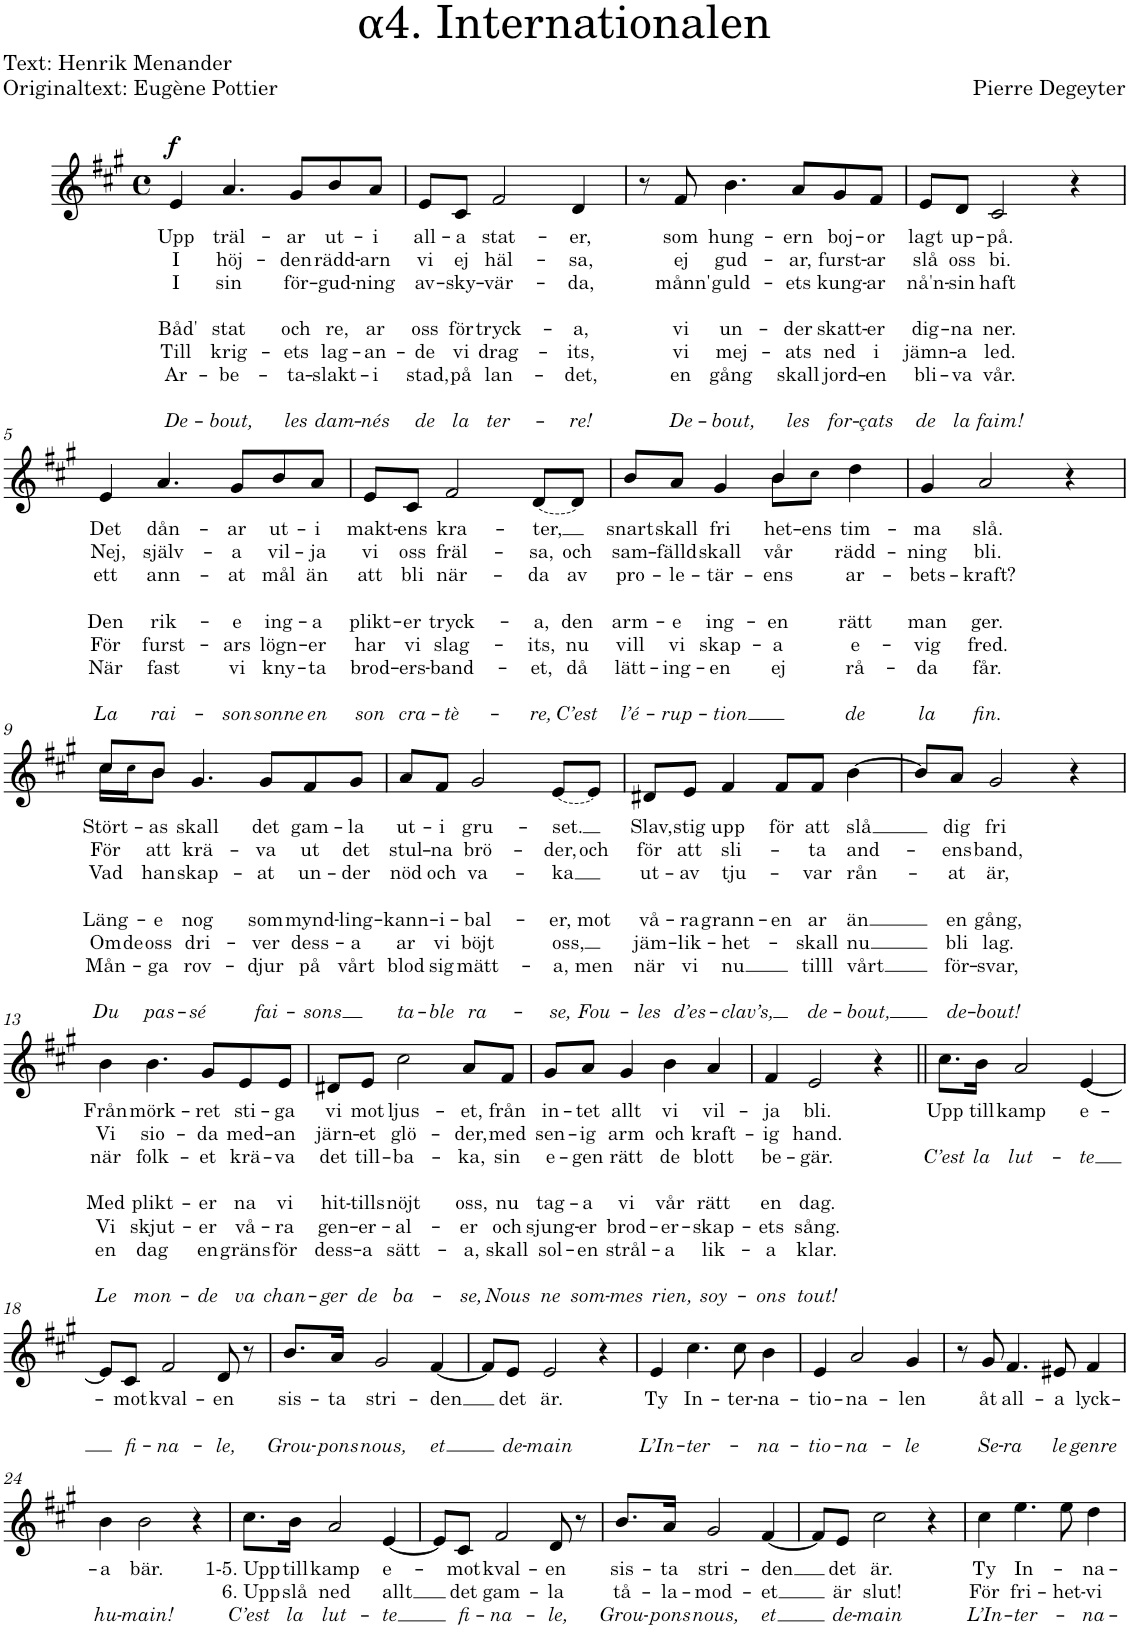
**kern	**text	**text	**text	**text	**text	**text	**text	**text	**text	**dynam
*part1	*part1	*part1	*part1	*part1	*part1	*part1	*part1	*part1	*part1	*part1
*staff1	*staff1	*staff1	*staff1	*staff1	*staff1	*staff1	*staff1	*staff1	*staff1	*staff1
*I"Röst	*	*	*	*	*	*	*	*	*	*
*clefG2	*	*	*	*	*	*	*	*	*	*
*k[f#c#g#]	*	*	*	*	*	*	*	*	*	*
*M4/4	*	*	*	*	*	*	*	*	*	*
*met(c)	*	*	*	*	*	*	*	*	*	*
=1	=1	=1	=1	=1	=1	=1	=1	=1	=1	=1
!	!LO:LY:b	!LO:LY:b	!LO:LY:b	!	!LO:LY:b	!LO:LY:b	!LO:LY:b	!	!LO:LY:b	!LO:DY:a
4e/	Upp	I	I	.	Båd'	Till	Ar-	.	De-	f
!	!LO:LY:b	!LO:LY:b	!LO:LY:b	!	!LO:LY:b	!LO:LY:b	!LO:LY:b	!	!LO:LY:b	!
4.a/	träl-	höj-	sin	.	stat	krig-	-be-	.	-bout,	.
!	!LO:LY:b	!LO:LY:b	!LO:LY:b	!	!LO:LY:b	!LO:LY:b	!LO:LY:b	!	!LO:LY:b	!
8g#/L	-ar	-den	för-	.	och	-ets	-ta-	.	les	.
!	!LO:LY:b	!LO:LY:b	!LO:LY:b	!	!LO:LY:b	!LO:LY:b	!LO:LY:b	!	!LO:LY:b	!
8b/	ut-	rädd-	-gud-	.	-re,	lag-	slakt-	.	dam-	.
!	!LO:LY:b	!LO:LY:b	!LO:LY:b	!	!LO:LY:b	!LO:LY:b	!LO:LY:b	!	!LO:LY:b	!
8a/J	-i	-arn	-ning	.	-ar	-an-	i	.	-nés	.
=2	=2	=2	=2	=2	=2	=2	=2	=2	=2	=2
!	!LO:LY:b	!LO:LY:b	!LO:LY:b	!	!LO:LY:b	!LO:LY:b	!LO:LY:b	!	!LO:LY:b	!
8e/L	all-	vi	av-	.	oss	-de	stad,	.	de	.
!	!LO:LY:b	!LO:LY:b	!LO:LY:b	!	!LO:LY:b	!LO:LY:b	!LO:LY:b	!	!LO:LY:b	!
8c#/J	-a	ej	-sky-	.	för	vi	på	.	la	.
!	!LO:LY:b	!LO:LY:b	!LO:LY:b	!	!LO:LY:b	!LO:LY:b	!LO:LY:b	!	!LO:LY:b	!
2f#/	stat-	häl-	-vär-	.	tryck-	drag-	lan-	.	ter-	.
!	!LO:LY:b	!LO:LY:b	!LO:LY:b	!	!LO:LY:b	!LO:LY:b	!LO:LY:b	!	!LO:LY:b	!
4d/	-er,	-sa,	-da,	.	-a,	-its,	-det,	.	-re!	.
=3	=3	=3	=3	=3	=3	=3	=3	=3	=3	=3
8r	.	.	.	.	.	.	.	.	.	.
!	!LO:LY:b	!LO:LY:b	!LO:LY:b	!	!LO:LY:b	!LO:LY:b	!LO:LY:b	!	!LO:LY:b	!
8f#/	som	ej	månn'	.	vi	vi	en	.	De-	.
!	!LO:LY:b	!LO:LY:b	!LO:LY:b	!	!LO:LY:b	!LO:LY:b	!LO:LY:b	!	!LO:LY:b	!
4.b\	hung-	gud-	guld-	.	un-	mej-	gång	.	-bout,	.
!	!LO:LY:b	!LO:LY:b	!LO:LY:b	!	!LO:LY:b	!LO:LY:b	!LO:LY:b	!	!LO:LY:b	!
8a/L	-ern	-ar,	-ets	.	-der	-ats	skall	.	les	.
!	!LO:LY:b	!LO:LY:b	!LO:LY:b	!	!LO:LY:b	!LO:LY:b	!LO:LY:b	!	!LO:LY:b	!
8g#/	boj-	furst-	kung-	.	skatt-	ned	jord-	.	for-	.
!	!LO:LY:b	!LO:LY:b	!LO:LY:b	!	!LO:LY:b	!LO:LY:b	!LO:LY:b	!	!LO:LY:b	!
8f#/J	-or	-ar	-ar	.	-er	i	-en	.	-çats	.
=4	=4	=4	=4	=4	=4	=4	=4	=4	=4	=4
!	!LO:LY:b	!LO:LY:b	!LO:LY:b	!	!LO:LY:b	!LO:LY:b	!LO:LY:b	!	!LO:LY:b	!
8e/L	lagt	slå	nå'n-	.	dig-	jämn-	bli-	.	de	.
!	!LO:LY:b	!LO:LY:b	!LO:LY:b	!	!LO:LY:b	!LO:LY:b	!LO:LY:b	!	!LO:LY:b	!
8d/J	up-	oss	-sin	.	-na	-a	-va	.	la	.
!	!LO:LY:b	!LO:LY:b	!LO:LY:b	!	!LO:LY:b	!LO:LY:b	!LO:LY:b	!	!LO:LY:b	!
2c#/	-på.	bi.	haft	.	ner.	led.	vår.	.	faim!	.
4r	.	.	.	.	.	.	.	.	.	.
!!LO:LB:g=z
=5	=5	=5	=5	=5	=5	=5	=5	=5	=5	=5
!	!LO:LY:b	!LO:LY:b	!LO:LY:b	!	!LO:LY:b	!LO:LY:b	!LO:LY:b	!	!LO:LY:b	!
4e/	Det	Nej,	ett	.	Den	För	När	.	La	.
!	!LO:LY:b	!LO:LY:b	!LO:LY:b	!	!LO:LY:b	!LO:LY:b	!LO:LY:b	!	!LO:LY:b	!
4.a/	dån-	själv-	ann-	.	rik-	furst-	fast	.	rai-	.
!	!LO:LY:b	!LO:LY:b	!LO:LY:b	!	!LO:LY:b	!LO:LY:b	!LO:LY:b	!	!LO:LY:b	!
8g#/L	-ar	-a	-at	.	-e	-ars	vi	.	-son	.
!	!LO:LY:b	!LO:LY:b	!LO:LY:b	!	!LO:LY:b	!LO:LY:b	!LO:LY:b	!	!LO:LY:b	!
8b/	ut-	vil-	mål	.	ing-	lögn-	kny-	.	sonne	.
!	!LO:LY:b	!LO:LY:b	!LO:LY:b	!	!LO:LY:b	!LO:LY:b	!LO:LY:b	!	!LO:LY:b	!
8a/J	-i	ja	än	.	-a	-er	-ta	.	en	.
=6	=6	=6	=6	=6	=6	=6	=6	=6	=6	=6
!	!LO:LY:b	!LO:LY:b	!LO:LY:b	!	!LO:LY:b	!LO:LY:b	!LO:LY:b	!	!LO:LY:b	!
8e/L	makt-	vi	att	.	plikt-	har	brod-	.	son	.
!	!LO:LY:b	!LO:LY:b	!LO:LY:b	!	!LO:LY:b	!LO:LY:b	!LO:LY:b	!	!LO:LY:b	!
8c#/J	-ens	oss	bli	.	-er	vi	-ers-	.	cra-	.
!	!LO:LY:b	!LO:LY:b	!LO:LY:b	!	!LO:LY:b	!LO:LY:b	!LO:LY:b	!	!LO:LY:b	!
2f#/	kra-	fräl-	när-	.	tryck-	slag-	-band-	.	-tè-	.
!LO:T:dash	!LO:LY:b	!LO:LY:b	!LO:LY:b	!	!LO:LY:b	!LO:LY:b	!LO:LY:b	!	!LO:LY:b	!
[8d/L	-ter,	-sa,	-da	.	-a,	-its,	-et,	.	-re,	.
!	!	!LO:LY:b	!LO:LY:b	!	!LO:LY:b	!LO:LY:b	!LO:LY:b	!	!LO:LY:b	!
8d/J]	.	och	av	.	den	nu	då	.	C’est	.
=7	=7	=7	=7	=7	=7	=7	=7	=7	=7	=7
!	!LO:LY:b	!LO:LY:b	!LO:LY:b	!	!LO:LY:b	!LO:LY:b	!LO:LY:b	!	!LO:LY:b	!
*^	*	*	*	*	*	*	*	*	*	*
8b/L	2ryy	snart	sam-	pro-	.	arm-	vill	lätt-	.	l’é-	.
!	!	!LO:LY:b	!LO:LY:b	!LO:LY:b	!	!LO:LY:b	!LO:LY:b	!LO:LY:b	!	!LO:LY:b	!
8a/J	.	skall	-fälld	-le-	.	-e	vi	-ing-	.	-rup-	.
!	!	!LO:LY:b	!LO:LY:b	!LO:LY:b	!	!LO:LY:b	!LO:LY:b	!LO:LY:b	!	!LO:LY:b	!
4g#/	.	fri-	skall	-tär-	.	ing-	skap-	-en	.	tion	.
!	!	!	!LO:LY:b	!LO:LY:b	!	!LO:LY:b	!LO:LY:b	!LO:LY:b	!	!	!
!	!	!LO:LY:b	!	!	!	!	!	!	!	!	!
4b/	8b\L	het-	vår	-ens	.	-en	-a	ej	.	.	.
!	!	!LO:LY:b	!	!	!	!	!	!	!	!	!
.	8cc#!\J	-ens	.	.	.	.	.	.	.	.	.
!	!	!LO:LY:b	!LO:LY:b	!LO:LY:b	!	!LO:LY:b	!LO:LY:b	!LO:LY:b	!	!LO:LY:b	!
4dd\	4ryy	tim-	rädd-	ar-	.	rätt	e-	rå-	.	de	.
=8	=8	=8	=8	=8	=8	=8	=8	=8	=8	=8	=8
!	!	!LO:LY:b	!LO:LY:b	!LO:LY:b	!	!LO:LY:b	!LO:LY:b	!LO:LY:b	!	!LO:LY:b	!
*v	*v	*	*	*	*	*	*	*	*	*	*
4g#/	-ma	-ning	-bets-	.	man	-vig	-da	.	la	.
!	!LO:LY:b	!LO:LY:b	!LO:LY:b	!	!LO:LY:b	!LO:LY:b	!LO:LY:b	!	!LO:LY:b	!
2a/	slå.	bli.	-kraft?	.	ger.	fred.	får.	.	fin.	.
4r	.	.	.	.	.	.	.	.	.	.
!!LO:LB:g=z
=9	=9	=9	=9	=9	=9	=9	=9	=9	=9	=9
!	!LO:LY:b	!LO:LY:b	!LO:LY:b	!	!LO:LY:b	!LO:LY:b	!LO:LY:b	!	!LO:LY:b	!
*^	*	*	*	*	*	*	*	*	*	*
8cc#/L	16cc#\LL	Stört-	För	Vad	.	Läng-	Om	Mån-	.	-Du	.
!	!	!	!	!	!	!	!LO:LY:b	!	!	!	!
.	16cc#!\J	.	.	.	.	.	de	.	.	.	.
!	!	!LO:LY:b	!LO:LY:b	!LO:LY:b	!	!LO:LY:b	!LO:LY:b	!LO:LY:b	!	!LO:LY:b	!
8b/J	8b\J	-as	att	han	.	-e	oss	-ga	.	pas-	.
!	!	!LO:LY:b	!LO:LY:b	!LO:LY:b	!	!LO:LY:b	!LO:LY:b	!LO:LY:b	!	!LO:LY:b	!
4.g#/	2.ryy	skall	krä-	skap-	.	nog	dri-	rov-	.	sé	.
!	!	!LO:LY:b	!LO:LY:b	!LO:LY:b	!	!LO:LY:b	!LO:LY:b	!LO:LY:b	!	!LO:LY:b	!
8g#/L	.	det	-va	-at	.	som	-ver	-djur	.	fai-	.
!	!	!LO:LY:b	!LO:LY:b	!LO:LY:b	!	!LO:LY:b	!LO:LY:b	!LO:LY:b	!	!LO:LY:b	!
8f#/	.	gam-	ut	un-	.	mynd-	dess-	på	.	-sons	.
!	!	!LO:LY:b	!LO:LY:b	!LO:LY:b	!	!LO:LY:b	!LO:LY:b	!LO:LY:b	!	!	!
8g#/J	.	-la	det	-der	.	-ling-	-a	vårt	.	.	.
*v	*v	*	*	*	*	*	*	*	*	*	*
=10	=10	=10	=10	=10	=10	=10	=10	=10	=10	=10
!	!LO:LY:b	!LO:LY:b	!LO:LY:b	!	!LO:LY:b	!LO:LY:b	!LO:LY:b	!	!LO:LY:b	!
8a/L	ut-	stul-	nöd	.	kann-	-ar	blod	.	ta-	.
!	!LO:LY:b	!LO:LY:b	!LO:LY:b	!	!LO:LY:b	!LO:LY:b	!LO:LY:b	!	!LO:LY:b	!
8f#/J	-i	-na	och	.	-i-	vi	sig	.	-ble	.
!	!LO:LY:b	!LO:LY:b	!LO:LY:b	!	!LO:LY:b	!LO:LY:b	!LO:LY:b	!	!LO:LY:b	!
2g#/	gru-	brö-	va-	.	-bal-	böjt	mätt-	.	ra-	.
!LO:T:dash	!LO:LY:b	!LO:LY:b	!LO:LY:b	!	!LO:LY:b	!LO:LY:b	!LO:LY:b	!	!LO:LY:b	!
[8e/L	-set.	-der,	-ka	.	-er,	oss,	-a,	.	-se,	.
!	!	!LO:LY:b	!	!	!LO:LY:b	!	!LO:LY:b	!	!LO:LY:b	!
8e/J]	.	och	.	.	mot	.	men	.	Fou-	.
=11	=11	=11	=11	=11	=11	=11	=11	=11	=11	=11
!	!LO:LY:b	!LO:LY:b	!LO:LY:b	!	!LO:LY:b	!LO:LY:b	!LO:LY:b	!	!LO:LY:b	!
8d#X/L	Slav,	för	ut-	.	vå-	jäm-	när	.	-les	.
!	!LO:LY:b	!LO:LY:b	!LO:LY:b	!	!LO:LY:b	!LO:LY:b	!LO:LY:b	!	!LO:LY:b	!
8e/J	stig	att	-av	.	-ra	-lik-	vi	.	d’es-	.
!	!LO:LY:b	!LO:LY:b	!LO:LY:b	!	!LO:LY:b	!LO:LY:b	!LO:LY:b	!	!LO:LY:b	!
4f#/	upp	sli-	tju-	.	grann-	-het-	-nu	.	-clav’s,	.
!	!LO:LY:b	!	!	!	!LO:LY:b	!	!	!	!	!
8f#/L	för	.	.	.	-en	.	.	.	.	.
!	!LO:LY:b	!LO:LY:b	!LO:LY:b	!	!LO:LY:b	!LO:LY:b	!LO:LY:b	!	!LO:LY:b	!
8f#/J	att	-ta	-var	.	-ar	skall	tilll	.	de-	.
!	!LO:LY:b	!LO:LY:b	!LO:LY:b	!	!LO:LY:b	!LO:LY:b	!LO:LY:b	!	!LO:LY:b	!
[4b\	slå	and-	rån-	.	än	nu	vårt	.	-bout,	.
=12	=12	=12	=12	=12	=12	=12	=12	=12	=12	=12
8b/L]	.	.	.	.	.	.	.	.	.	.
!	!LO:LY:b	!LO:LY:b	!LO:LY:b	!	!LO:LY:b	!LO:LY:b	!LO:LY:b	!	!LO:LY:b	!
8a/J	dig	-ens	-at	.	en	bli	för-	.	de-	.
!	!LO:LY:b	!LO:LY:b	!LO:LY:b	!	!LO:LY:b	!LO:LY:b	!LO:LY:b	!	!LO:LY:b	!
2g#/	fri	band,	är,	.	gång,	lag.	-svar,	.	-bout!	.
4r	.	.	.	.	.	.	.	.	.	.
!!LO:LB:g=z
=13	=13	=13	=13	=13	=13	=13	=13	=13	=13	=13
!	!LO:LY:b	!LO:LY:b	!LO:LY:b	!	!LO:LY:b	!LO:LY:b	!LO:LY:b	!	!LO:LY:b	!
4b\	Från	Vi	när	.	Med	Vi	en	.	Le	.
!	!LO:LY:b	!LO:LY:b	!LO:LY:b	!	!LO:LY:b	!LO:LY:b	!LO:LY:b	!	!LO:LY:b	!
4.b\	mörk-	sio-	folk-	.	plikt-	skjut-	dag	.	mon-	.
!	!LO:LY:b	!LO:LY:b	!LO:LY:b	!	!LO:LY:b	!LO:LY:b	!LO:LY:b	!	!LO:LY:b	!
8g#/L	-ret	-da	-et	.	-er	-er	en	.	-de	.
!	!LO:LY:b	!LO:LY:b	!LO:LY:b	!	!LO:LY:b	!LO:LY:b	!LO:LY:b	!	!LO:LY:b	!
8e/	sti-	med-	krä-	.	na	vå-	gräns	.	va	.
!	!LO:LY:b	!LO:LY:b	!LO:LY:b	!	!LO:LY:b	!LO:LY:b	!LO:LY:b	!	!LO:LY:b	!
8e/J	-ga	-an	-va	.	vi	-ra	för	.	chan-	.
=14	=14	=14	=14	=14	=14	=14	=14	=14	=14	=14
!	!LO:LY:b	!LO:LY:b	!LO:LY:b	!	!LO:LY:b	!LO:LY:b	!LO:LY:b	!	!LO:LY:b	!
8d#X/L	vi	järn-	det	.	hit-	gen-	dess-	.	-ger	.
!	!LO:LY:b	!LO:LY:b	!LO:LY:b	!	!LO:LY:b	!LO:LY:b	!LO:LY:b	!	!LO:LY:b	!
8e/J	mot	-et	till-	.	-tills	-er-	-a	.	de	.
!	!LO:LY:b	!LO:LY:b	!LO:LY:b	!	!LO:LY:b	!LO:LY:b	!LO:LY:b	!	!LO:LY:b	!
2cc#\	ljus-	glö-	-ba-	.	nöjt	-al-	sätt-	.	ba-	.
!	!LO:LY:b	!LO:LY:b	!LO:LY:b	!	!LO:LY:b	!LO:LY:b	!LO:LY:b	!	!LO:LY:b	!
8a/L	-et,	-der,	-ka,	.	oss,	-er	-a,	.	-se,	.
!	!LO:LY:b	!LO:LY:b	!LO:LY:b	!	!LO:LY:b	!LO:LY:b	!LO:LY:b	!	!LO:LY:b	!
8f#/J	från	med	sin	.	nu	och	skall	.	Nous	.
=15	=15	=15	=15	=15	=15	=15	=15	=15	=15	=15
!	!LO:LY:b	!LO:LY:b	!LO:LY:b	!	!LO:LY:b	!LO:LY:b	!LO:LY:b	!	!LO:LY:b	!
8g#/L	in-	sen-	e-	.	tag-	sjung-	sol-	.	ne	.
!	!LO:LY:b	!LO:LY:b	!LO:LY:b	!	!LO:LY:b	!LO:LY:b	!LO:LY:b	!	!LO:LY:b	!
8a/J	-tet	-ig	-gen	.	-a	-er	-en	.	som-	.
!	!LO:LY:b	!LO:LY:b	!LO:LY:b	!	!LO:LY:b	!LO:LY:b	!LO:LY:b	!	!LO:LY:b	!
4g#/	allt	arm	rätt	.	vi	brod-	strål-	.	-mes	.
!	!LO:LY:b	!LO:LY:b	!LO:LY:b	!	!LO:LY:b	!LO:LY:b	!LO:LY:b	!	!LO:LY:b	!
4b\	vi	och	de	.	vår	-er-	-a	.	rien,	.
!	!LO:LY:b	!LO:LY:b	!LO:LY:b	!	!LO:LY:b	!LO:LY:b	!LO:LY:b	!	!LO:LY:b	!
4a/	vil-	kraft-	blott	.	rätt	-skap-	lik-	.	soy-	.
=16	=16	=16	=16	=16	=16	=16	=16	=16	=16	=16
!	!LO:LY:b	!LO:LY:b	!LO:LY:b	!	!LO:LY:b	!LO:LY:b	!LO:LY:b	!	!LO:LY:b	!
4f#/	-ja	-ig	be-	.	en	-ets	-a	.	-ons	.
!	!LO:LY:b	!LO:LY:b	!LO:LY:b	!	!LO:LY:b	!LO:LY:b	!LO:LY:b	!	!LO:LY:b	!
2e/	bli.	hand.	-gär.	.	dag.	sång.	klar.	.	tout!	.
4r	.	.	.	.	.	.	.	.	.	.
=17||	=17||	=17||	=17||	=17||	=17||	=17||	=17||	=17||	=17||	=17||
!	!LO:LY:b	!	!LO:LY:b	!	!	!	!	!	!	!
8.cc#\L	Upp	.	C’est	.	.	.	.	.	.	.
!	!LO:LY:b	!	!LO:LY:b	!	!	!	!	!	!	!
16b\Jk	till	.	la	.	.	.	.	.	.	.
!	!LO:LY:b	!	!LO:LY:b	!	!	!	!	!	!	!
2a/	kamp	.	lut-	.	.	.	.	.	.	.
!	!LO:LY:b	!	!LO:LY:b	!	!	!	!	!	!	!
[4e/	e-	.	te	.	.	.	.	.	.	.
!!LO:LB:g=z
=18	=18	=18	=18	=18	=18	=18	=18	=18	=18	=18
8e/L]	.	.	.	.	.	.	.	.	.	.
!	!LO:LY:b	!	!LO:LY:b	!	!	!	!	!	!	!
8c#/J	-mot	.	fi-	.	.	.	.	.	.	.
!	!LO:LY:b	!	!LO:LY:b	!	!	!	!	!	!	!
2f#/	kval-	.	na-	.	.	.	.	.	.	.
!	!LO:LY:b	!	!LO:LY:b	!	!	!	!	!	!	!
8d/	-en	.	-le,	.	.	.	.	.	.	.
8r	.	.	.	.	.	.	.	.	.	.
=19	=19	=19	=19	=19	=19	=19	=19	=19	=19	=19
!	!LO:LY:b	!	!LO:LY:b	!	!	!	!	!	!	!
8.b/L	sis-	.	Grou-	.	.	.	.	.	.	.
!	!LO:LY:b	!	!LO:LY:b	!	!	!	!	!	!	!
16a/Jk	-ta	.	-pons	.	.	.	.	.	.	.
!	!LO:LY:b	!	!LO:LY:b	!	!	!	!	!	!	!
2g#/	stri-	.	nous,	.	.	.	.	.	.	.
!	!LO:LY:b	!	!LO:LY:b	!	!	!	!	!	!	!
[4f#/	-den	.	et	.	.	.	.	.	.	.
=20	=20	=20	=20	=20	=20	=20	=20	=20	=20	=20
8f#/L]	.	.	.	.	.	.	.	.	.	.
!	!LO:LY:b	!	!LO:LY:b	!	!	!	!	!	!	!
8e/J	det	.	de-	.	.	.	.	.	.	.
!	!LO:LY:b	!	!LO:LY:b	!	!	!	!	!	!	!
2e/	är.	.	-main	.	.	.	.	.	.	.
4r	.	.	.	.	.	.	.	.	.	.
=21	=21	=21	=21	=21	=21	=21	=21	=21	=21	=21
!	!LO:LY:b	!	!LO:LY:b	!	!	!	!	!	!	!
4e/	Ty	.	L’In-	.	.	.	.	.	.	.
!	!LO:LY:b	!	!LO:LY:b	!	!	!	!	!	!	!
4.cc#\	In-	.	ter-	.	.	.	.	.	.	.
!	!LO:LY:b	!	!	!	!	!	!	!	!	!
8cc#\	ter-	.	.	.	.	.	.	.	.	.
!	!LO:LY:b	!	!LO:LY:b	!	!	!	!	!	!	!
4b\	-na-	.	na-	.	.	.	.	.	.	.
=22	=22	=22	=22	=22	=22	=22	=22	=22	=22	=22
!	!LO:LY:b	!	!LO:LY:b	!	!	!	!	!	!	!
4e/	-tio-	.	-tio-	.	.	.	.	.	.	.
!	!LO:LY:b	!	!LO:LY:b	!	!	!	!	!	!	!
2a/	-na-	.	-na-	.	.	.	.	.	.	.
!	!LO:LY:b	!	!LO:LY:b	!	!	!	!	!	!	!
4g#/	-len	.	-le	.	.	.	.	.	.	.
=23	=23	=23	=23	=23	=23	=23	=23	=23	=23	=23
8r	.	.	.	.	.	.	.	.	.	.
!	!LO:LY:b	!	!LO:LY:b	!	!	!	!	!	!	!
8g#/	åt	.	Se-	.	.	.	.	.	.	.
!	!LO:LY:b	!	!LO:LY:b	!	!	!	!	!	!	!
4.f#/	all-	.	-ra	.	.	.	.	.	.	.
!	!LO:LY:b	!	!LO:LY:b	!	!	!	!	!	!	!
8e#X/	-a	.	le	.	.	.	.	.	.	.
!	!LO:LY:b	!	!LO:LY:b	!	!	!	!	!	!	!
4f#/	lyck-	.	genre	.	.	.	.	.	.	.
!!LO:LB:g=z
=24	=24	=24	=24	=24	=24	=24	=24	=24	=24	=24
!	!LO:LY:b	!	!LO:LY:b	!	!	!	!	!	!	!
4b\	-a	.	hu-	.	.	.	.	.	.	.
!	!LO:LY:b	!	!LO:LY:b	!	!	!	!	!	!	!
2b\	bär.	.	-main!	.	.	.	.	.	.	.
4r	.	.	.	.	.	.	.	.	.	.
=25	=25	=25	=25	=25	=25	=25	=25	=25	=25	=25
!	!LO:LY:b	!LO:LY:b	!LO:LY:b	!	!	!	!	!	!	!
8.cc#\L	1-5. Upp	6. Upp	C’est	.	.	.	.	.	.	.
!	!LO:LY:b	!LO:LY:b	!LO:LY:b	!	!	!	!	!	!	!
16b\Jk	till	slå	la	.	.	.	.	.	.	.
!	!LO:LY:b	!LO:LY:b	!LO:LY:b	!	!	!	!	!	!	!
2a/	kamp	ned	lut-	.	.	.	.	.	.	.
!	!LO:LY:b	!LO:LY:b	!LO:LY:b	!	!	!	!	!	!	!
[4e/	e-	allt	te	.	.	.	.	.	.	.
=26	=26	=26	=26	=26	=26	=26	=26	=26	=26	=26
8e/L]	.	.	.	.	.	.	.	.	.	.
!	!LO:LY:b	!LO:LY:b	!LO:LY:b	!	!	!	!	!	!	!
8c#/J	-mot	det	fi-	.	.	.	.	.	.	.
!	!LO:LY:b	!LO:LY:b	!LO:LY:b	!	!	!	!	!	!	!
2f#/	kval-	gam-	na-	.	.	.	.	.	.	.
!	!LO:LY:b	!LO:LY:b	!LO:LY:b	!	!	!	!	!	!	!
8d/	-en	-la	-le,	.	.	.	.	.	.	.
8r	.	.	.	.	.	.	.	.	.	.
=27	=27	=27	=27	=27	=27	=27	=27	=27	=27	=27
!	!LO:LY:b	!LO:LY:b	!LO:LY:b	!	!	!	!	!	!	!
8.b/L	sis-	tå-	Grou-	.	.	.	.	.	.	.
!	!LO:LY:b	!LO:LY:b	!LO:LY:b	!	!	!	!	!	!	!
16a/Jk	-ta	-la-	-pons	.	.	.	.	.	.	.
!	!LO:LY:b	!LO:LY:b	!LO:LY:b	!	!	!	!	!	!	!
2g#/	stri-	-mod-	nous,	.	.	.	.	.	.	.
!	!LO:LY:b	!LO:LY:b	!LO:LY:b	!	!	!	!	!	!	!
[4f#/	-den	-et	et	.	.	.	.	.	.	.
=28	=28	=28	=28	=28	=28	=28	=28	=28	=28	=28
8f#/L]	.	.	.	.	.	.	.	.	.	.
!	!LO:LY:b	!LO:LY:b	!LO:LY:b	!	!	!	!	!	!	!
8e/J	det	är	de-	.	.	.	.	.	.	.
!	!LO:LY:b	!LO:LY:b	!LO:LY:b	!	!	!	!	!	!	!
2cc#\	är.	slut!	-main	.	.	.	.	.	.	.
4r	.	.	.	.	.	.	.	.	.	.
=29	=29	=29	=29	=29	=29	=29	=29	=29	=29	=29
!	!LO:LY:b	!LO:LY:b	!LO:LY:b	!	!	!	!	!	!	!
4cc#\	Ty	För	L’In-	.	.	.	.	.	.	.
!	!LO:LY:b	!LO:LY:b	!LO:LY:b	!	!	!	!	!	!	!
4.ee\	In-	fri-	ter-	.	.	.	.	.	.	.
!	!	!LO:LY:b	!	!	!	!	!	!	!	!
8ee\	.	-het-	.	.	.	.	.	.	.	.
!	!LO:LY:b	!LO:LY:b	!LO:LY:b	!	!	!	!	!	!	!
4dd\	-na-	vi	-na-	.	.	.	.	.	.	.
=	=	=	=	=	=	=	=	=	=	=
*-	*-	*-	*-	*-	*-	*-	*-	*-	*-	*-
